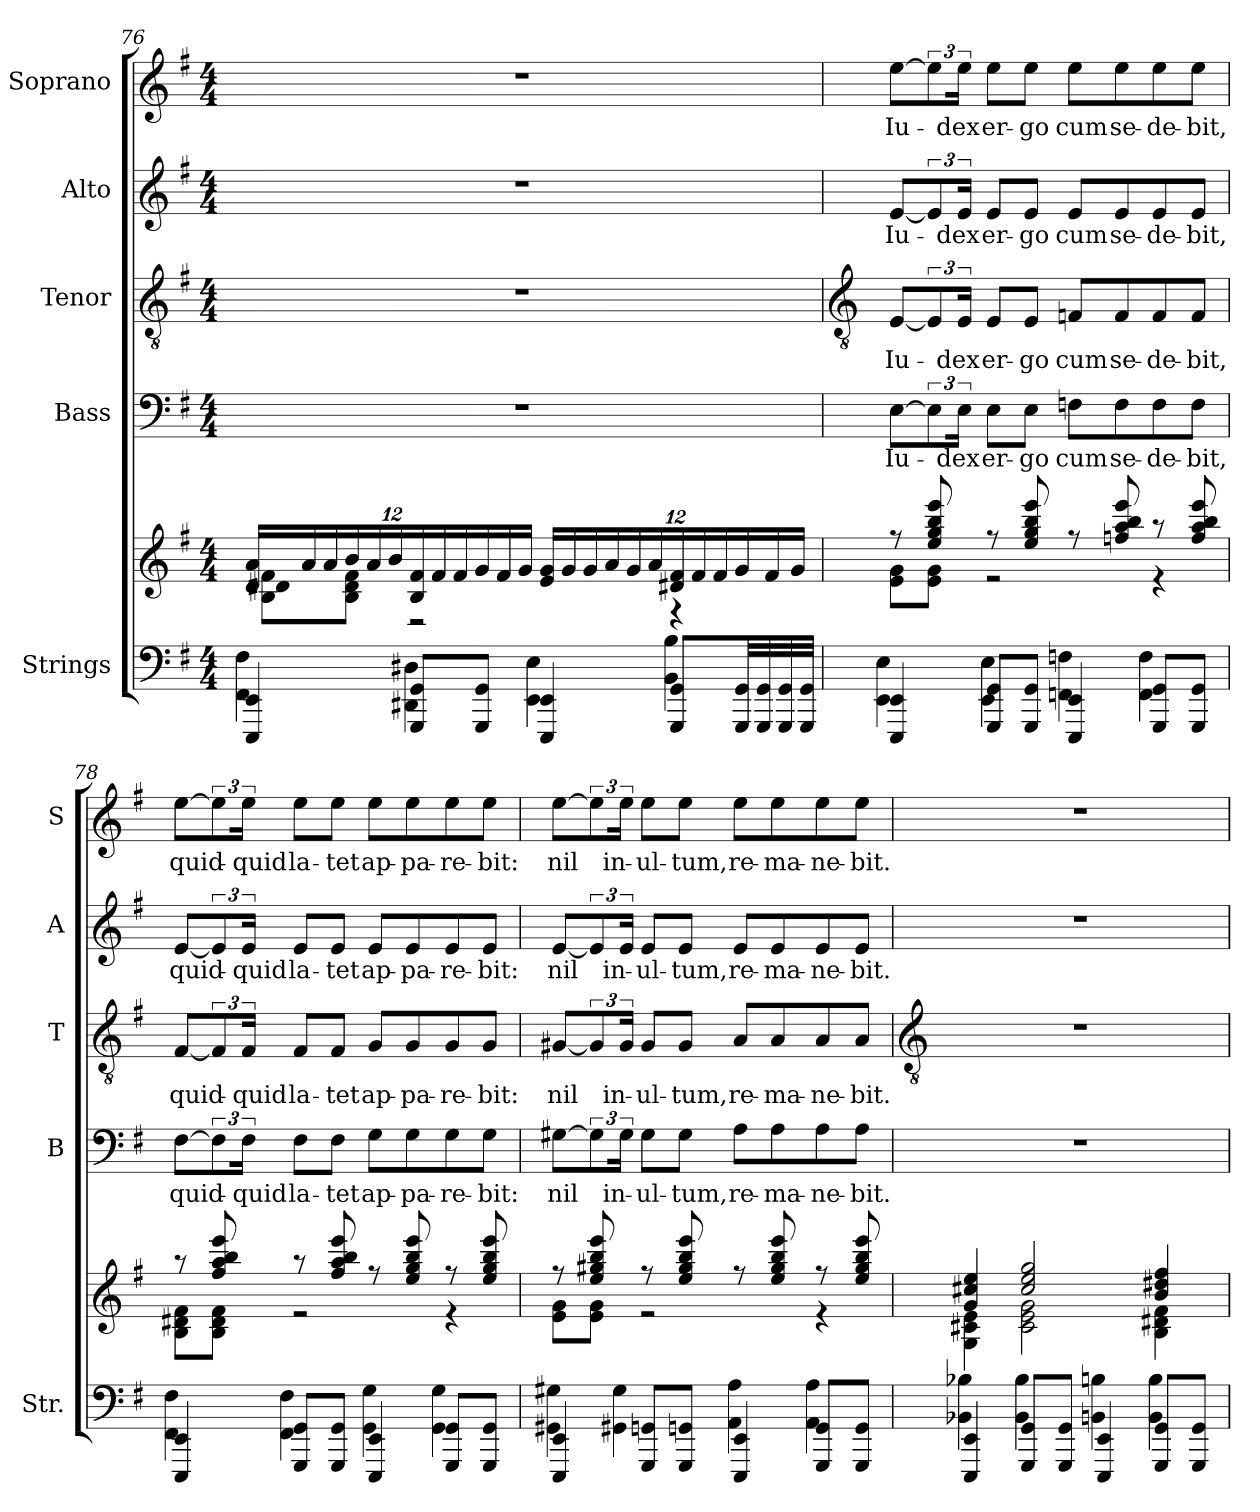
**kern	**kern	**kern	**text	**kern	**text	**kern	**text	**kern	**text
*part5	*part5	*part4	*part4	*part3	*part3	*part2	*part2	*part1	*part1
*staff6	*staff5	*staff4	*staff4	*staff3	*staff3	*staff2	*staff2	*staff1	*staff1
*I"Strings	*	*I"Bass	*	*I"Tenor	*	*I"Alto	*	*I"Soprano	*
*I'Str.	*	*I'B	*	*I'T	*	*I'A	*	*I'S	*
*clefF4	*clefG2	*clefF4	*	*clefGv2	*	*clefG2	*	*clefG2	*
*k[f#]	*k[f#]	*k[f#]	*	*k[f#]	*	*k[f#]	*	*k[f#]	*
*G:	*G:	*G:	*	*G:	*	*G:	*	*G:	*
*M4/4	*M4/4	*M4/4	*	*M4/4	*	*M4/4	*	*M4/4	*
=76	=76	=76	=76	=76	=76	=76	=76	=76	=76
*^	*^	*	*	*	*	*	*	*	*
4EEE/ 4EE/	4FF#\ 4F#\	24d/ 24a/LL	8B\ 8d#X\ 8f#\L	1r	.	1r	.	1r	.	1r	.
.	.	24a/	.	.	.	.	.	.	.	.	.
.	.	24a/	.	.	.	.	.	.	.	.	.
.	.	24b/	8B\ 8d#\ 8f#\J	.	.	.	.	.	.	.	.
.	.	24a/	.	.	.	.	.	.	.	.	.
.	.	24b/	.	.	.	.	.	.	.	.	.
8GGG/ 8GG/L	4DD#X\ 4D#X\	24B/ 24f#/	2r	.	.	.	.	.	.	.	.
.	.	24f#/	.	.	.	.	.	.	.	.	.
.	.	24f#/	.	.	.	.	.	.	.	.	.
8GGG/ 8GG/J	.	24g/	.	.	.	.	.	.	.	.	.
.	.	24f#/	.	.	.	.	.	.	.	.	.
.	.	24g/JJ	.	.	.	.	.	.	.	.	.
4EEE/ 4EE/	4EE\ 4E\	24e/ 24g/LL	.	.	.	.	.	.	.	.	.
.	.	24g/	.	.	.	.	.	.	.	.	.
.	.	24g/	.	.	.	.	.	.	.	.	.
.	.	24a/	.	.	.	.	.	.	.	.	.
.	.	24g/	.	.	.	.	.	.	.	.	.
.	.	24a/	.	.	.	.	.	.	.	.	.
8GGG/ 8GG/L	4BB\ 4B\	24d#X/ 24f#/	4r	.	.	.	.	.	.	.	.
.	.	24f#/	.	.	.	.	.	.	.	.	.
.	.	24f#/	.	.	.	.	.	.	.	.	.
32GGG/ 32GG/LL	.	24g/	.	.	.	.	.	.	.	.	.
32GGG/ 32GG/	.	.	.	.	.	.	.	.	.	.	.
.	.	24f#/	.	.	.	.	.	.	.	.	.
32GGG/ 32GG/	.	.	.	.	.	.	.	.	.	.	.
.	.	24g/JJ	.	.	.	.	.	.	.	.	.
32GGG/ 32GG/JJJ	.	.	.	.	.	.	.	.	.	.	.
!!LO:LB:g=z
=77	=77	=77	=77	=77	=77	=77	=77	=77	=77	=77	=77
*	*	*	*	*	*	*clefGv2	*	*	*	*	*
!	!	!	!	!	!LO:LY:b	!	!LO:LY:b	!	!LO:LY:b	!	!LO:LY:b
4EEE/ 4EE/	4EE\ 4E\	8r	8e\ 8g\L	[8EL	Iu-	[8EL	Iu-	[8eL	Iu-	[8eeL	Iu-
.	.	8ee/ 8gg/ 8bb/ 8eee/	8e\ 8g\J	12E]	.	12E]	.	12e]	.	12ee]	.
!	!	!	!	!	!LO:LY:b	!	!LO:LY:b	!	!LO:LY:b	!	!LO:LY:b
.	.	.	.	24EJ	-dex	24EJ	-dex	24eJ	-dex	24eeJ	-dex
!	!	!	!	!	!LO:LY:b	!	!LO:LY:b	!	!LO:LY:b	!	!LO:LY:b
8GGG/ 8GG/L	4EE\ 4E\	8r	2r	8EL	er-	8EL	er-	8eL	er-	8eeL	er-
!	!	!	!	!	!LO:LY:b	!	!LO:LY:b	!	!LO:LY:b	!	!LO:LY:b
8GGG/ 8GG/J	.	8ee/ 8gg/ 8bb/ 8eee/	.	8EJ	-go	8EJ	-go	8eJ	-go	8eeJ	-go
!	!	!	!	!	!LO:LY:b	!	!LO:LY:b	!	!LO:LY:b	!	!LO:LY:b
4EEE/ 4EE/	4FFn\ 4Fn\	8r	.	8FnL	cum	8FnL	cum	8eL	cum	8eeL	cum
!	!	!	!	!	!LO:LY:b	!	!LO:LY:b	!	!LO:LY:b	!	!LO:LY:b
.	.	8ffn/ 8aa/ 8bb/ 8eee/	.	8F	se-	8F	se-	8e	se-	8ee	se-
!	!	!	!	!	!LO:LY:b	!	!LO:LY:b	!	!LO:LY:b	!	!LO:LY:b
8GGG/ 8GG/L	4FF\ 4F\	8r	4r	8F	-de-	8F	-de-	8e	-de-	8ee	-de-
!	!	!	!	!	!LO:LY:b	!	!LO:LY:b	!	!LO:LY:b	!	!LO:LY:b
8GGG/ 8GG/J	.	8ff/ 8aa/ 8bb/ 8eee/	.	8FJ	-bit,	8FJ	-bit,	8eJ	-bit,	8eeJ	-bit,
=78	=78	=78	=78	=78	=78	=78	=78	=78	=78	=78	=78
!	!	!	!	!	!LO:LY:b	!	!LO:LY:b	!	!LO:LY:b	!	!LO:LY:b
4EEE/ 4EE/	4FF#\ 4F#\	8r	8B\ 8d#X\ 8f#\L	[8F#L	quid-	[8F#L	quid-	[8eL	quid-	[8eeL	quid-
.	.	8ff#/ 8aa/ 8bb/ 8eee/	8B\ 8d#\ 8f#\J	12F#]	.	12F#]	.	12e]	.	12ee]	.
!	!	!	!	!	!LO:LY:b	!	!LO:LY:b	!	!LO:LY:b	!	!LO:LY:b
.	.	.	.	24F#J	-quid	24F#J	-quid	24eJ	-quid	24eeJ	-quid
!	!	!	!	!	!LO:LY:b	!	!LO:LY:b	!	!LO:LY:b	!	!LO:LY:b
8GGG/ 8GG/L	4FF#\ 4F#\	8r	2r	8F#L	la-	8F#L	la-	8eL	la-	8eeL	la-
!	!	!	!	!	!LO:LY:b	!	!LO:LY:b	!	!LO:LY:b	!	!LO:LY:b
8GGG/ 8GG/J	.	8ff#/ 8aa/ 8bb/ 8eee/	.	8F#J	-tet	8F#J	-tet	8eJ	-tet	8eeJ	-tet
!	!	!	!	!	!LO:LY:b	!	!LO:LY:b	!	!LO:LY:b	!	!LO:LY:b
4EEE/ 4EE/	4GG\ 4G\	8r	.	8GL	ap-	8GL	ap-	8eL	ap-	8eeL	ap-
!	!	!	!	!	!LO:LY:b	!	!LO:LY:b	!	!LO:LY:b	!	!LO:LY:b
.	.	8ee/ 8gg/ 8bb/ 8eee/	.	8G	-pa-	8G	-pa-	8e	-pa-	8ee	-pa-
!	!	!	!	!	!LO:LY:b	!	!LO:LY:b	!	!LO:LY:b	!	!LO:LY:b
8GGG/ 8GG/L	4GG\ 4G\	8r	4r	8G	-re-	8G	-re-	8e	-re-	8ee	-re-
!	!	!	!	!	!LO:LY:b	!	!LO:LY:b	!	!LO:LY:b	!	!LO:LY:b
8GGG/ 8GG/J	.	8ee/ 8gg/ 8bb/ 8eee/	.	8GJ	-bit:	8GJ	-bit:	8eJ	-bit:	8eeJ	-bit:
=79	=79	=79	=79	=79	=79	=79	=79	=79	=79	=79	=79
!	!	!	!	!	!LO:LY:b	!	!LO:LY:b	!	!LO:LY:b	!	!LO:LY:b
4EEE/ 4EE/	4GG#X\ 4G#X\	8r	8e\ 8g\L	[8G#XL	nil	[8G#XL	nil	[8eL	nil	[8eeL	nil
.	.	8ee/ 8gg#X/ 8bb/ 8eee/	8e\ 8g\J	12G#]	.	12G#]	.	12e]	.	12ee]	.
!	!	!	!	!	!LO:LY:b	!	!LO:LY:b	!	!LO:LY:b	!	!LO:LY:b
.	.	.	.	24G#J	in-	24G#J	in-	24eJ	in-	24eeJ	in-
!	!	!	!	!	!LO:LY:b	!	!LO:LY:b	!	!LO:LY:b	!	!LO:LY:b
8GGG/ 8GG/L	4GG#\ 4G#\	8r	2r	8G#L	-ul-	8G#L	-ul-	8eL	-ul-	8eeL	-ul-
!	!	!	!	!	!LO:LY:b	!	!LO:LY:b	!	!LO:LY:b	!	!LO:LY:b
8GGG/ 8GG/J	.	8ee/ 8gg#/ 8bb/ 8eee/	.	8G#J	-tum,	8G#J	-tum,	8eJ	-tum,	8eeJ	-tum,
!	!	!	!	!	!LO:LY:b	!	!LO:LY:b	!	!LO:LY:b	!	!LO:LY:b
4EEE/ 4EE/	4AA\ 4A\	8r	.	8AL	re-	8AL	re-	8eL	re-	8eeL	re-
!	!	!	!	!	!LO:LY:b	!	!LO:LY:b	!	!LO:LY:b	!	!LO:LY:b
.	.	8ee/ 8gg#/ 8bb/ 8eee/	.	8A	-ma-	8A	-ma-	8e	-ma-	8ee	-ma-
!	!	!	!	!	!LO:LY:b	!	!LO:LY:b	!	!LO:LY:b	!	!LO:LY:b
8GGG/ 8GG/L	4AA\ 4A\	8r	4r	8A	-ne-	8A	-ne-	8e	-ne-	8ee	-ne-
!	!	!	!	!	!LO:LY:b	!	!LO:LY:b	!	!LO:LY:b	!	!LO:LY:b
8GGG/ 8GG/J	.	8ee/ 8gg#/ 8bb/ 8eee/	.	8AJ	-bit.	8AJ	-bit.	8eJ	-bit.	8eeJ	-bit.
!!LO:LB:g=z
=80	=80	=80	=80	=80	=80	=80	=80	=80	=80	=80	=80
*	*	*	*	*	*	*clefGv2	*	*	*	*	*
4EEE/ 4EE/	4BB-X\ 4B-X\	4g/ 4cc#X/ 4ee/	4G\ 4c#X\ 4e\	1r	.	1r	.	1r	.	1r	.
8GGG/ 8GG/L	4BB-\ 4B-\	2cc#/ 2ee/ 2gg/	2c#\ 2e\ 2g\	.	.	.	.	.	.	.	.
8GGG/ 8GG/J	.	.	.	.	.	.	.	.	.	.	.
4EEE/ 4EE/	4BBn\ 4Bn\	.	.	.	.	.	.	.	.	.	.
8GGG/ 8GG/L	4BB\ 4B\	4b/ 4dd#X/ 4ff#/	4B\ 4d#X\ 4f#\	.	.	.	.	.	.	.	.
8GGG/ 8GG/J	.	.	.	.	.	.	.	.	.	.	.
*v	*v	*	*	*	*	*	*	*	*	*	*
*	*v	*v	*	*	*	*	*	*	*	*
=	=	=	=	=	=	=	=	=	=
*-	*-	*-	*-	*-	*-	*-	*-	*-	*-
